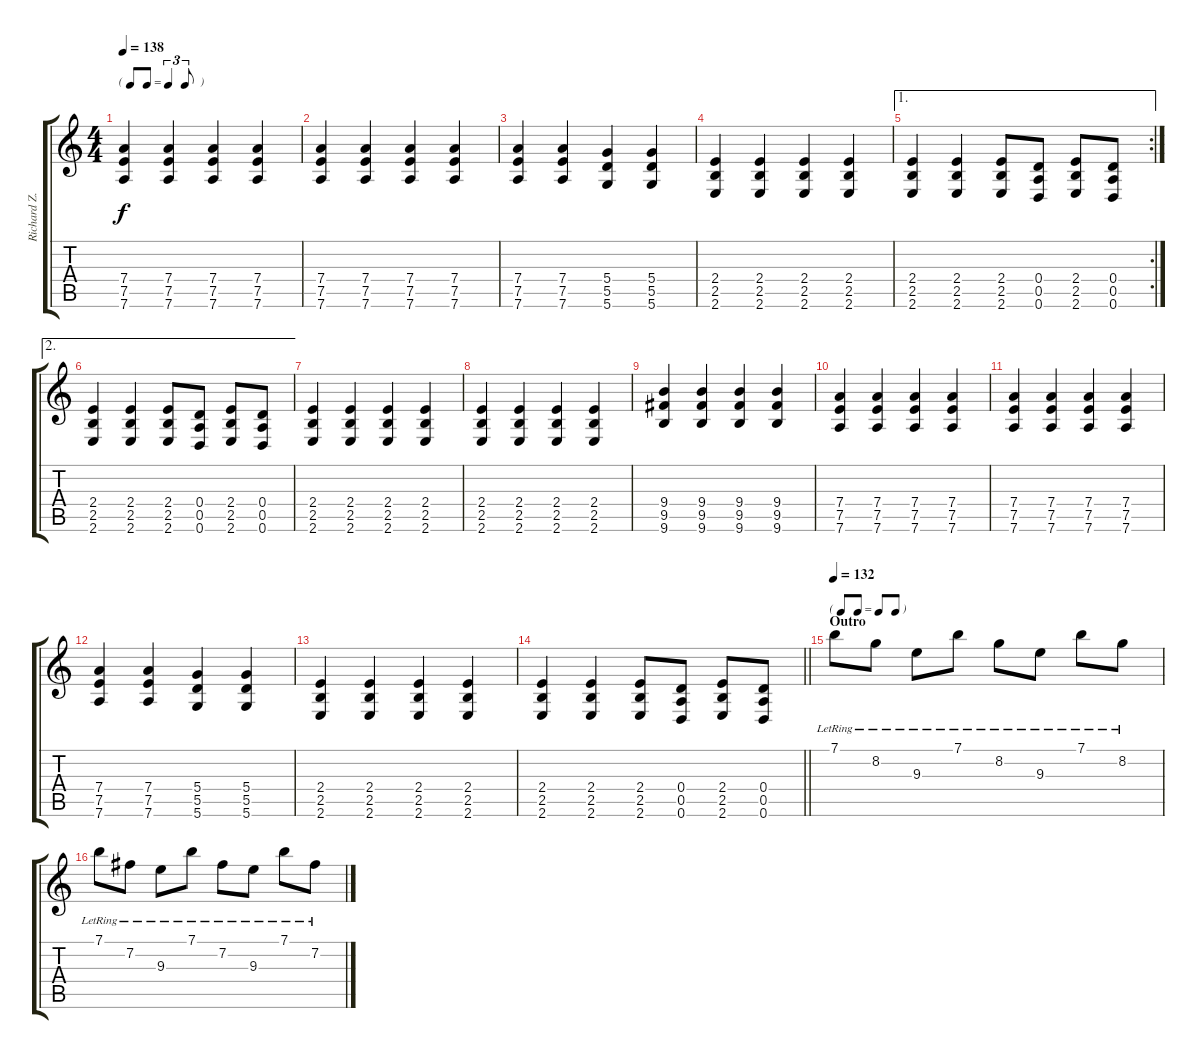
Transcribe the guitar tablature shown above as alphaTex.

\track ("Richard Z. Kruspe" "Richard Z.") {instrument distortionguitar}
\staff {score tabs}
\tuning (E4 B3 G3 D3 A2 D2) {hide}
\ts (4 4)
\tf triplet8th
\tempo 138
\clef g2
\ks c
(7.4 7.5 7.6).4{dy f} (7.4 7.5 7.6).4 (7.4 7.5 7.6).4 (7.4 7.5 7.6).4 |
(7.4 7.5 7.6).4 (7.4 7.5 7.6).4 (7.4 7.5 7.6).4 (7.4 7.5 7.6).4 |
(7.4 7.5 7.6).4 (7.4 7.5 7.6).4 (5.4 5.5 5.6).4 (5.4 5.5 5.6).4 |
(2.4 2.5 2.6).4 (2.4 2.5 2.6).4 (2.4 2.5 2.6).4 (2.4 2.5 2.6).4 |
\ae 1
\rc 2
(2.4 2.5 2.6).4 (2.4 2.5 2.6).4 (2.4 2.5 2.6).8 (0.4 0.5 0.6).8 (2.4 2.5 2.6).8 (0.4 0.5 0.6).8 |
\ae 2
(2.4 2.5 2.6).4 (2.4 2.5 2.6).4 (2.4 2.5 2.6).8 (0.4 0.5 0.6).8 (2.4 2.5 2.6).8 (0.4 0.5 0.6).8 |
(2.4 2.5 2.6).4 (2.4 2.5 2.6).4 (2.4 2.5 2.6).4 (2.4 2.5 2.6).4 |
(2.4 2.5 2.6).4 (2.4 2.5 2.6).4 (2.4 2.5 2.6).4 (2.4 2.5 2.6).4 |
(9.4 9.5 9.6).4 (9.4 9.5 9.6).4 (9.4 9.5 9.6).4 (9.4 9.5 9.6).4 |
(7.4 7.5 7.6).4 (7.4 7.5 7.6).4 (7.4 7.5 7.6).4 (7.4 7.5 7.6).4 |
(7.4 7.5 7.6).4 (7.4 7.5 7.6).4 (7.4 7.5 7.6).4 (7.4 7.5 7.6).4 |
(7.4 7.5 7.6).4 (7.4 7.5 7.6).4 (5.4 5.5 5.6).4 (5.4 5.5 5.6).4 |
(2.4 2.5 2.6).4 (2.4 2.5 2.6).4 (2.4 2.5 2.6).4 (2.4 2.5 2.6).4 |
\barLineRight lightlight
(2.4 2.5 2.6).4 (2.4 2.5 2.6).4 (2.4 2.5 2.6).8 (0.4 0.5 0.6).8 (2.4 2.5 2.6).8 (0.4 0.5 0.6).8 |
\tf none
\section ("" "Outro")
\tempo 132
7.1{lr}.8{instrument orchestralharp} 8.2{lr}.8 9.3{lr}.8 7.1{lr}.8 8.2{lr}.8 9.3{lr}.8 7.1{lr}.8 8.2{lr}.8 |
7.1{lr}.8 7.2{lr}.8 9.3{lr}.8 7.1{lr}.8 7.2{lr}.8 9.3{lr}.8 7.1{lr}.8 7.2{lr}.8
